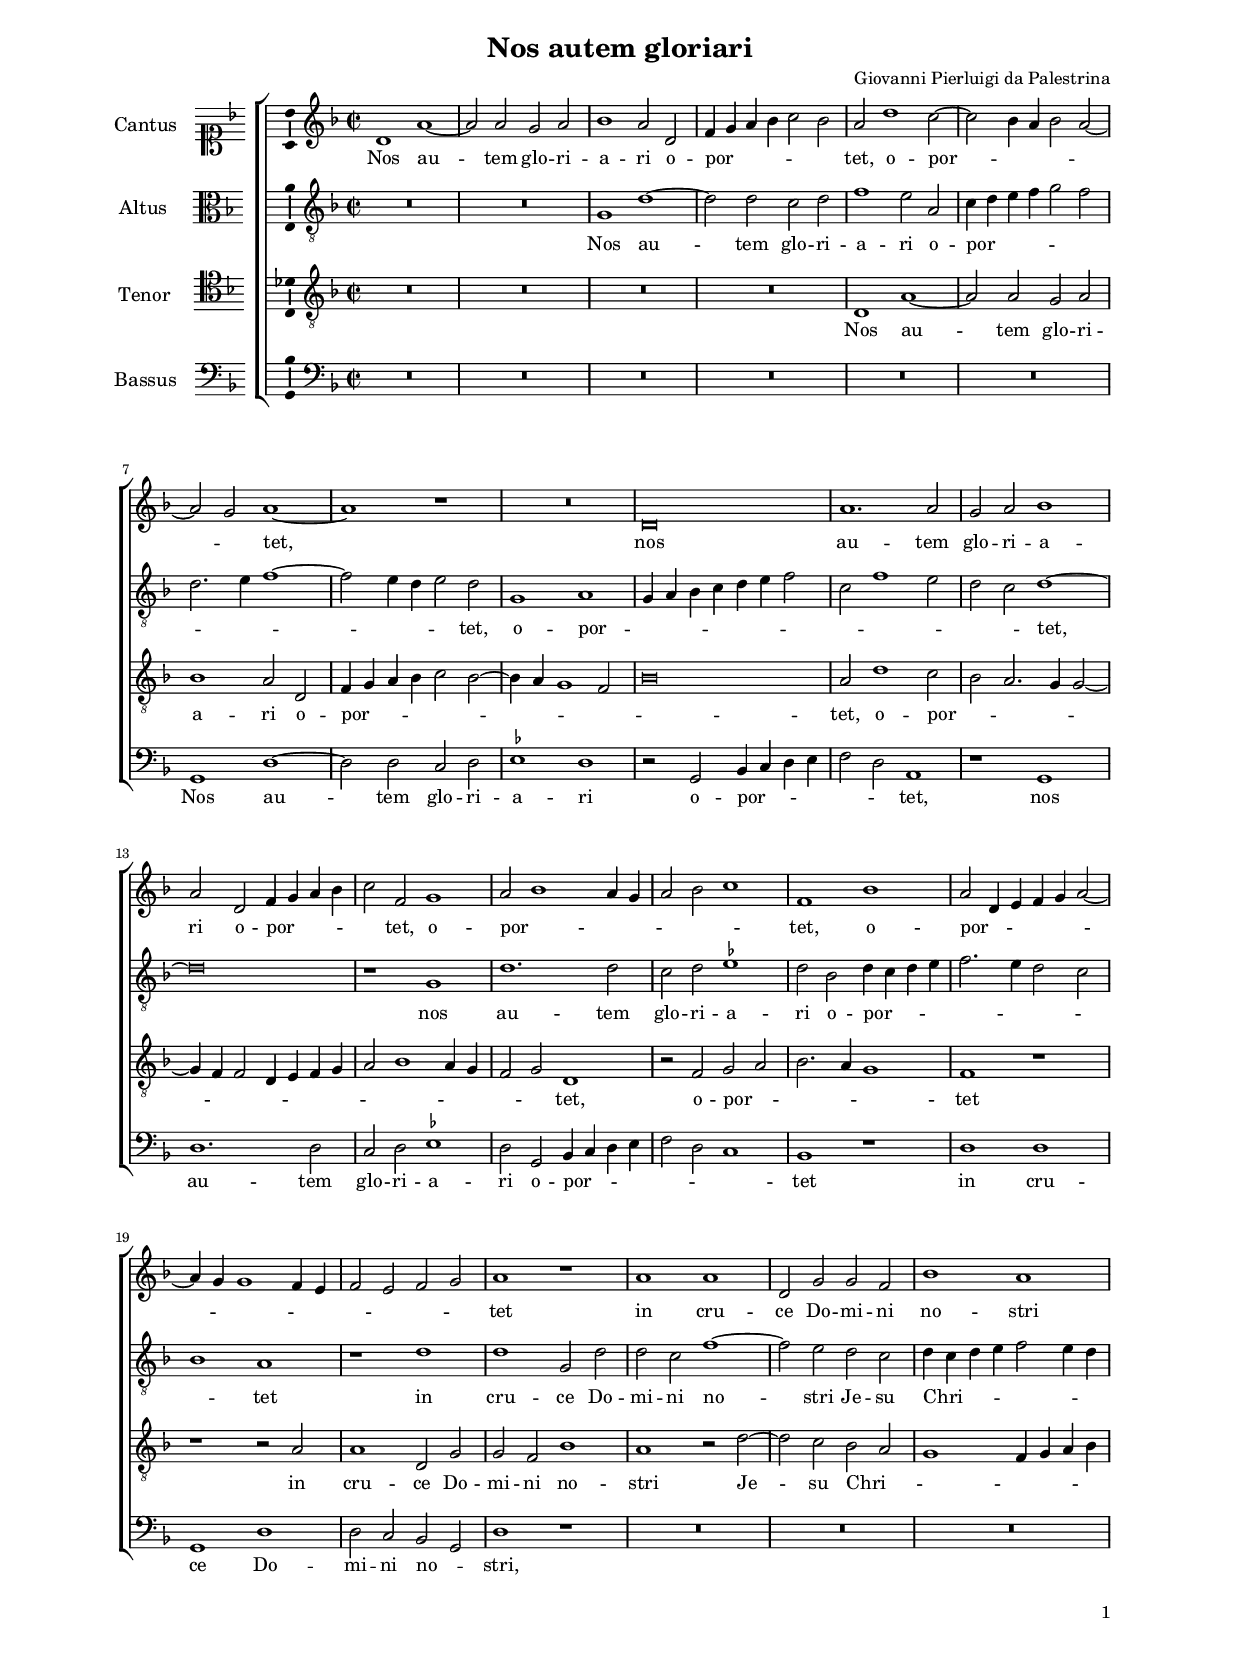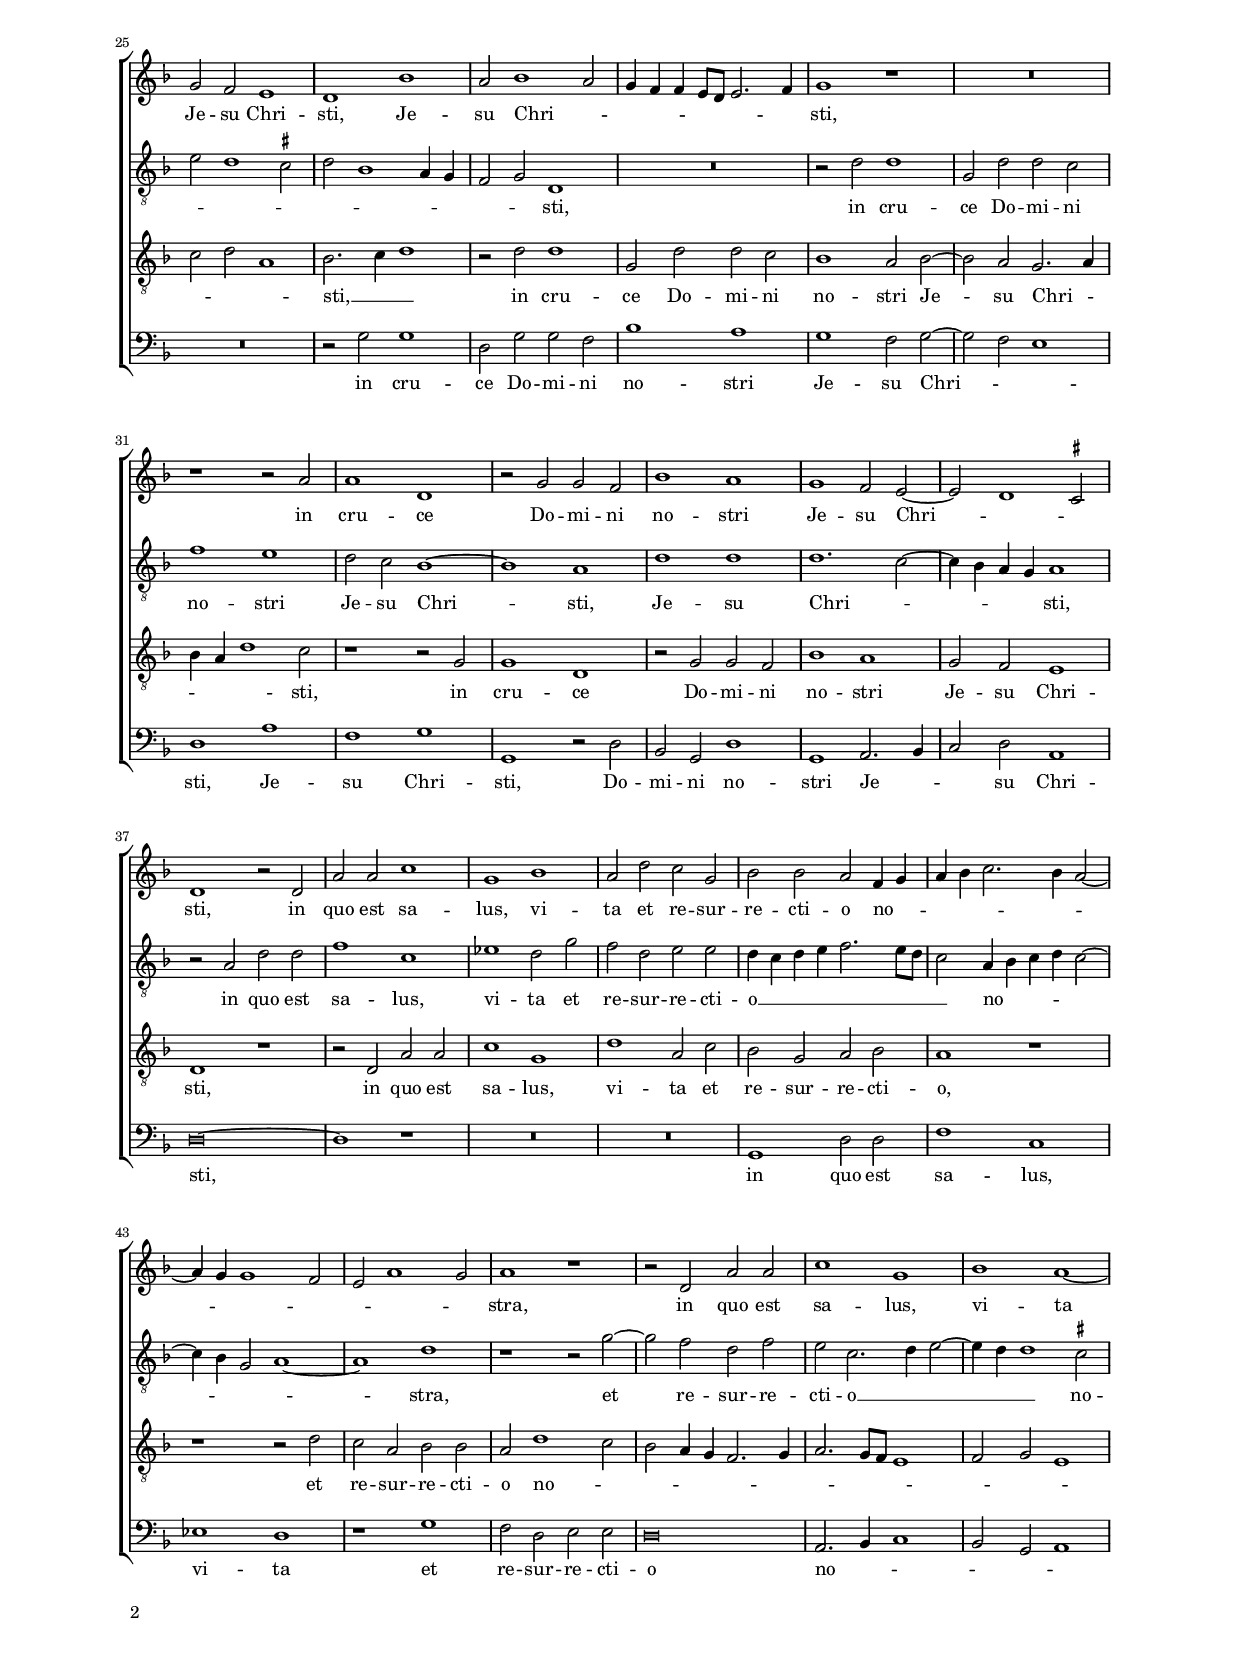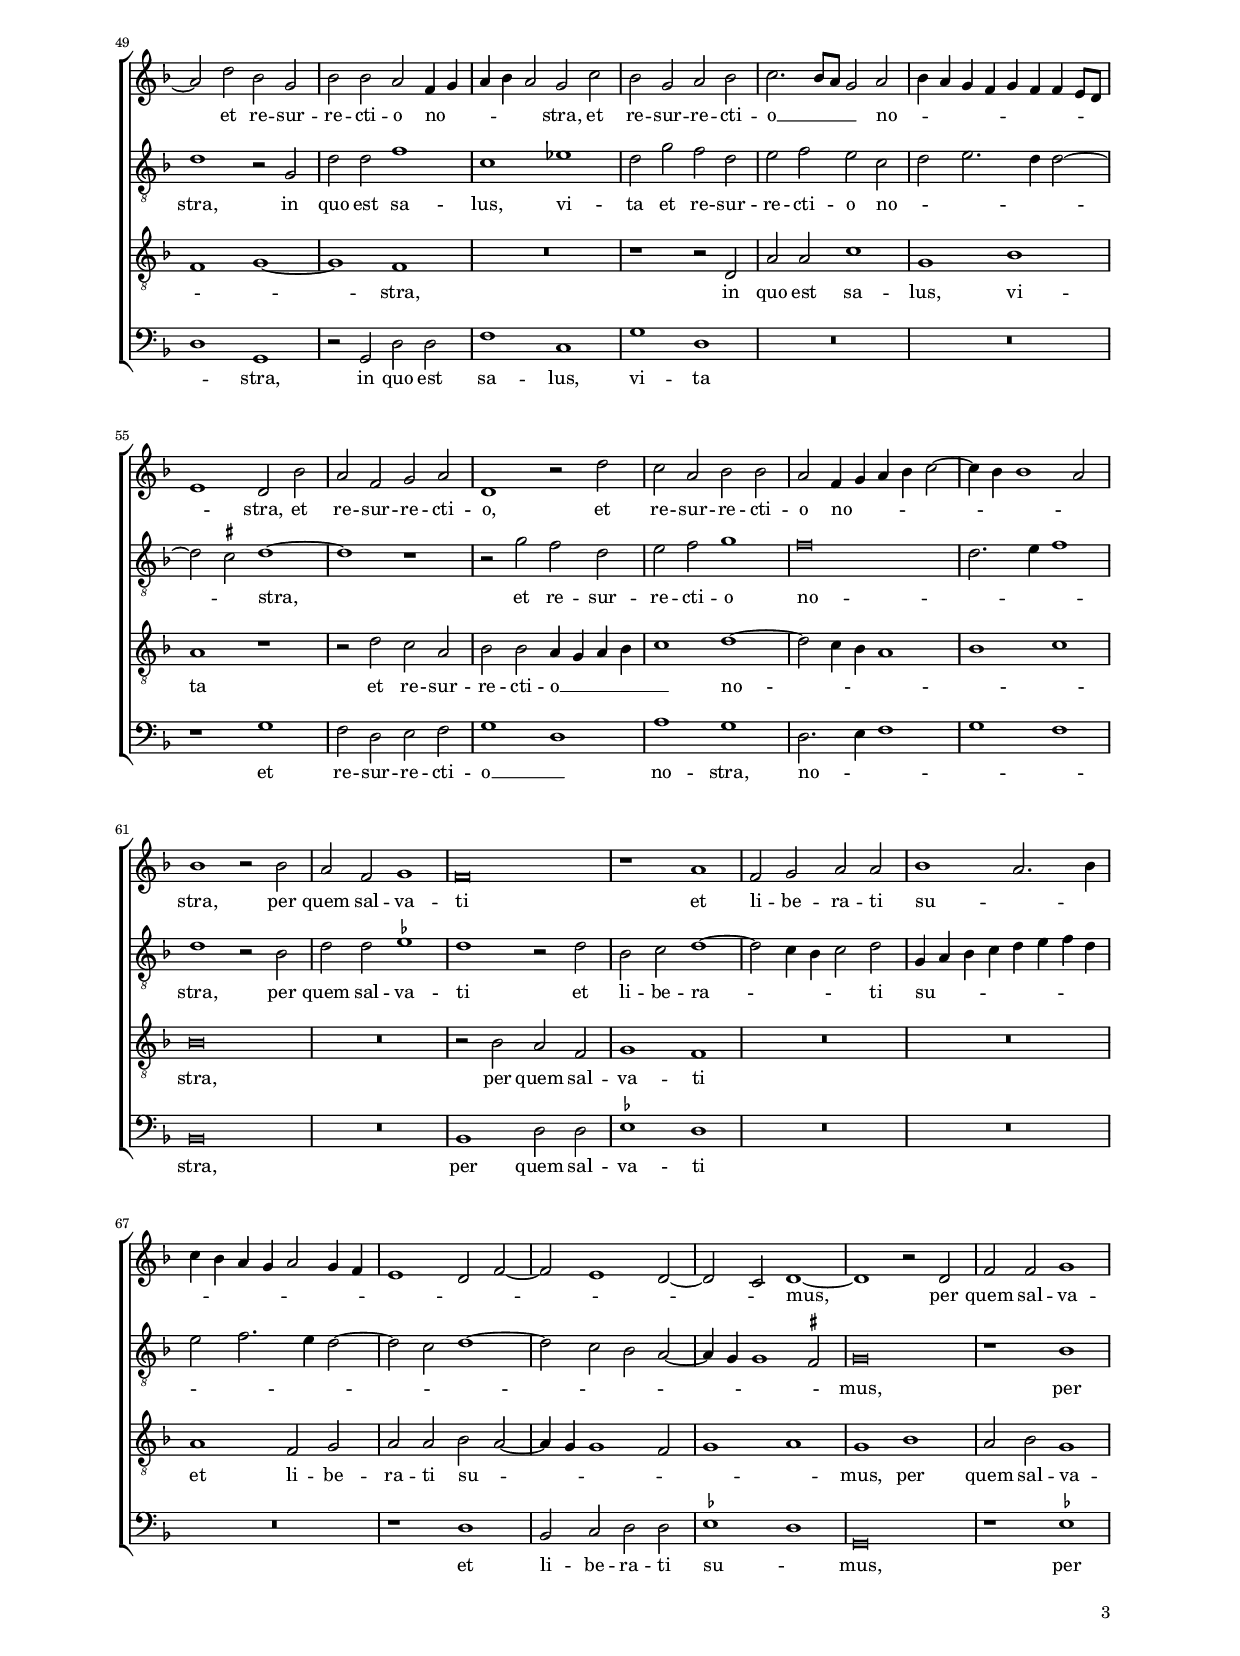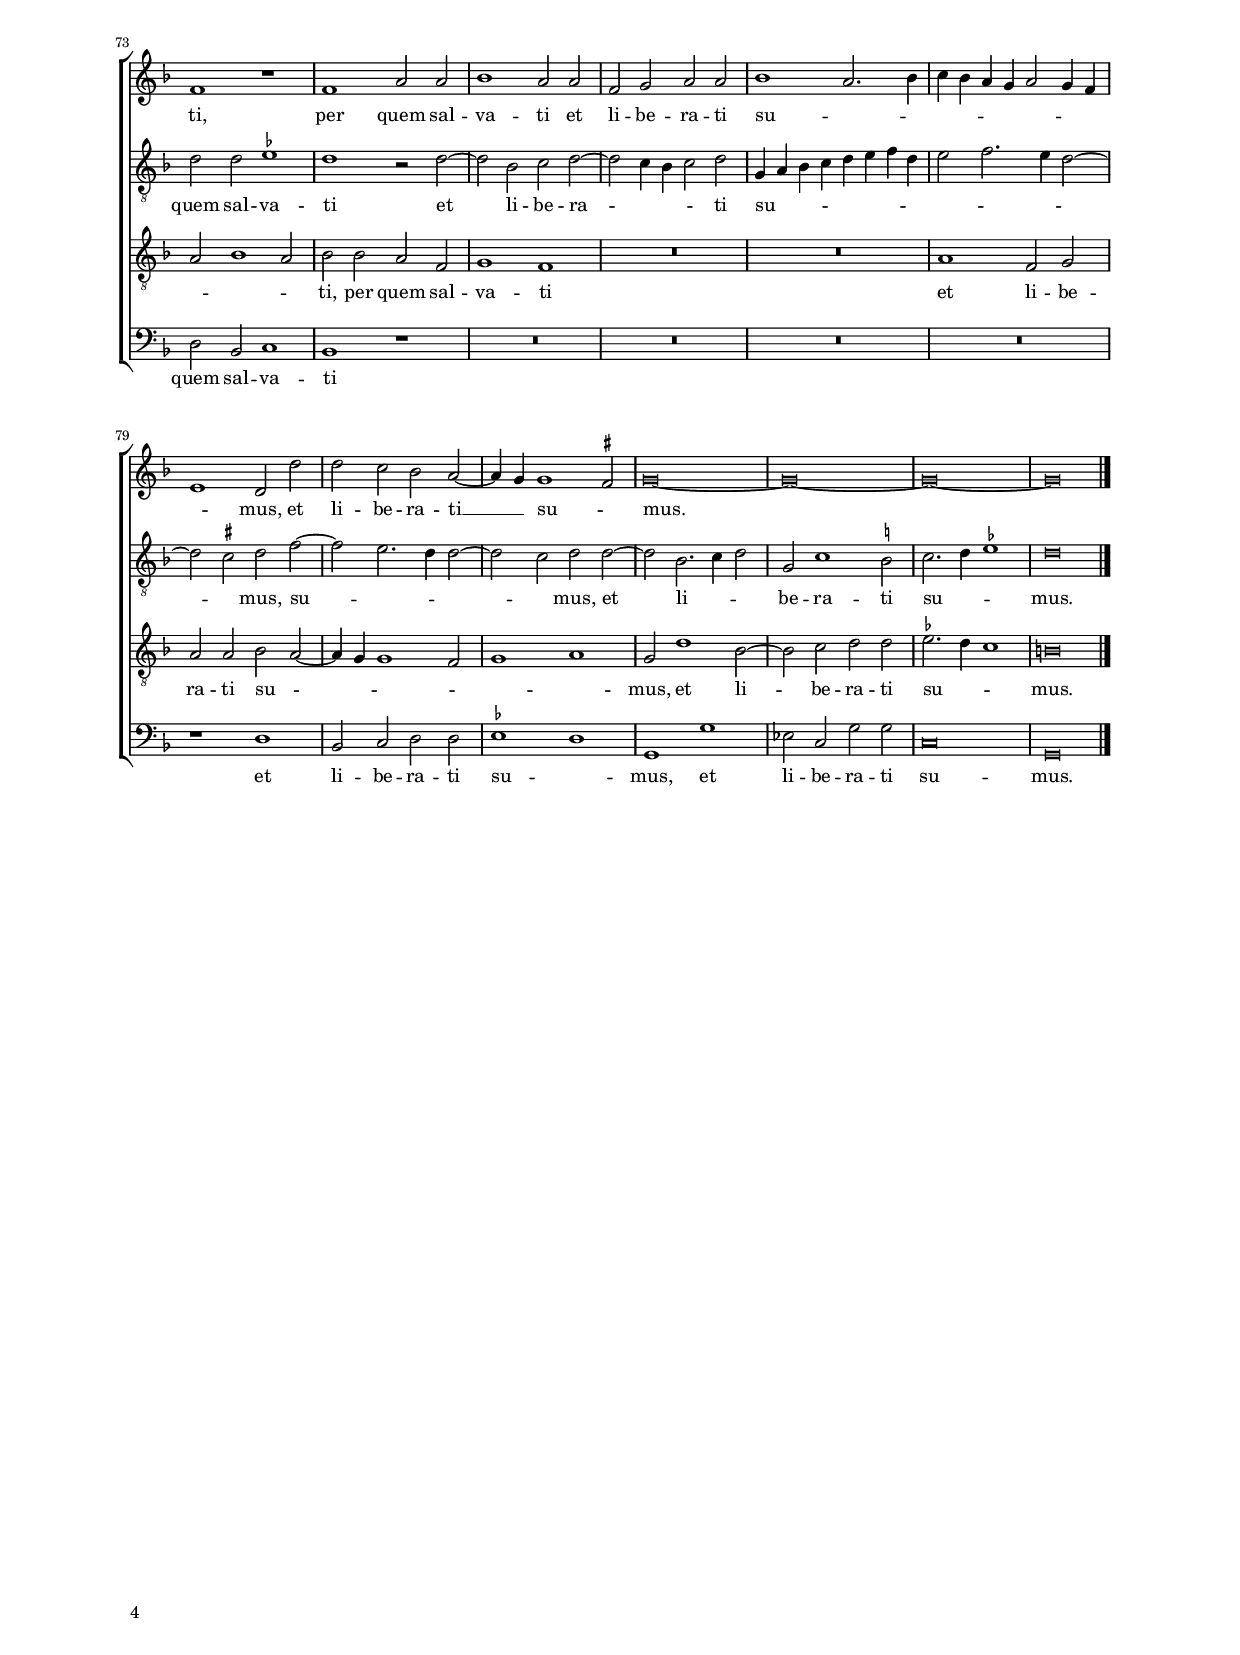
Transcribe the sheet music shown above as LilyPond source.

\header
{
  title="Nos autem gloriari"
  composer="Giovanni Pierluigi da Palestrina"
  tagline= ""
}

\version "2.22.2"
\language deutsch
#(set-global-staff-size 15)
% #(set-default-paper-size "letter")
#(ly:set-option 'point-and-click #f)

	
global = {
    % \set Staff.autoBeaming = ##f        
	\key f \major
	\time 2/2 \set Score.measureLength = #(ly:make-moment 2/1)
    \set Score.tempoHideNote = ##t
    \tempo 2 = 90
    \skip 1*2*85 \bar "|."
	}

	ficta = { \once \set suggestAccidentals = ##t }
	
	forget = #(define-music-function (music) (ly:music?) #{
		\accidentalStyle forget
		$music
		\accidentalStyle default
		#})
	

\paper
	{
	top-margin = 1.7 \cm
	bottom-margin = 1.1 \cm
	left-margin = 2.2 \cm
	right-margin = 2.2 \cm
	ragged-bottom = ##f
	ragged-last-bottom = ##t
	print-page-number = ##f
	system-system-spacing = #'((basic-distance . 17) (minimum-distance . 13) (padding . 5) (strechability . 150))
    oddFooterMarkup=\markup   \fill-line { "" \fromproperty #'page:page-number-string }
    evenFooterMarkup=\markup  \fill-line { \fromproperty #'page:page-number-string "" }
    last-bottom-spacing = #'((basic-distance . 11) (minimum-distance . 7) (padding . 4))
%	systems-per-page = 3
%   page-count = 3        
%	min-systems-per-page = 3
	}


incipitcantus = \markup { \score {
	{
	\set Staff.instrumentName = \markup { \fontsize #1 "Cantus" }
	\key f \major
	\clef soprano
	s4 \bar ""
	}
	\layout  {
	raggedright = ##t
	indent = 1.6 \cm
	line-width = 2.4\cm
	\context { \Staff \remove Time_signature_engraver }
	\override Staff.Clef.Y-extent = #'(0 . 0)
	}} \hspace #1 }
	
      
incipitaltus = \markup { \score {
	{
	\set Staff.instrumentName = \markup { \fontsize #1 "Altus" }
	\key f \major
	\clef alto
	s4 \bar ""
	}
	\layout  {
	raggedright = ##t
	indent = 1.6 \cm
	line-width = 2.4\cm
	\context { \Staff \remove Time_signature_engraver }
	\override Staff.Clef.Y-extent = #'(0 . 0)
	}} \hspace #1 }


incipittenor = \markup { \score {
	{
	\set Staff.instrumentName = \markup { \fontsize #1 "Tenor" }
	\key f \major
	\clef tenor
	s4 \bar ""
	}
	\layout  {
	raggedright = ##t
	indent = 1.6 \cm
	line-width = 2.4\cm
	\context { \Staff \remove Time_signature_engraver }
	\override Staff.Clef.Y-extent = #'(0 . 0)
	}} \hspace #1 }


incipitbassus = \markup { \score {
	{
	\set Staff.instrumentName = \markup { \fontsize #1 "Bassus" }
	\key f \major
	\clef bass
	s4 \bar ""
	}
	\layout  {
	raggedright = ##t
	indent = 1.6 \cm
	line-width = 2.4\cm
	\context { \Staff \remove Time_signature_engraver }
	\override Staff.Clef.Y-extent = #'(0 . 0)
	}} \hspace #1 }


cantus =  \relative c''
	{
	d,1 a'~
	a2 a g a
	b1 a2 d,
	f4 g a b c2 b
%5
	a2 d1 c2~ |
	c2 b4 a b2 a~
	a2 g a1~
	a1 r
	R\breve
%10
	d,\breve |
	a'1. a2
	g2 a b1
	a2 d, f4 g a b
	c2 f, g1
%15
	a2 b1 a4 g |
	a2 b c1
	f,1 b
	a2 d,4 e f g a2~
	a4 g g1 f4 e
%20
	f2 e f g |
	a1 r
	a1 a
	d,2 g g f
	b1 a
%25
	g2 f e1 |
	d1 b'
	a2 b1 a2
	g4 f f e8 d e2. f4
	g1 r
%30
	R\breve |
	r1 r2 a
	a1 d,
	r2 g g f
	b1 a
%35
	g1 f2 e~ |
	e2 d1 \ficta cis2
	d1 r2 d
	a'2 a c1
	g1 b
%40
	a2 d c g |
	b2 b a f4 g
	a4 b c2. b4 a2~
	a4 g g1 f2
	e2 a1 g2
%45
	a1 r |
	r2 d, a' a
	c1 g
	b1 a~
	a2 d b g
%50
	b2 b a f4 g |
	a4 b a2 g c
	b2 g a b
	c2. b8 a g2 a
	b4 a g f g f f e8 d
%55
	e1 d2 b' |
	a2 f g a
	d,1 r2 d'
	c2 a b b
	a2 f4 g a b c2~
%60
	c4 b b1 a2 |
	b1 r2 b
	a2 f g1
	f\breve
	r1 a
%65
	f2 g a a |
	b1 a2. b4
	c4 b a g a2 g4 f
	e1 d2 f~
	f2 e1 d2~
%70
	d2 c d1~ |
	d1 r2 d
	f2 f g1
	f1 r
	f1 a2 a
%75
	b1 a2 a |
	f2 g a a
	b1 a2. b4
	c4 b a g a2 g4 f
	e1 d2 d'
%80
	d2 c b a~ |
	a4 g g1 \ficta fis2
	g\breve~
	g\breve~
	g\breve~
%85
	g\breve |
	}


altus =  \relative c'
	{
	R\breve
	R\breve
	g1 d'~
	d2 d c d
%5
	f1 e2 a, |
	c4 d e f g2 f
	d2. e4 f1~
	f2 e4 d e2 d
	g,1 a
%10
	g4 a b c d e f2 |
	c2 f1 e2
	d2 c d1~
	d\breve
	r1 g,
%15
	d'1. d2 |
	c2 d \ficta es1
	d2 b d4 c d e
	f2. e4 d2 c
	b1 a
%20
	r1 d |
	d1 g,2 d'
	d2 c f1~
	f2 e d c
	d4 c d e f2 e4 d
%25
	e2 d1 \ficta cis2 |
	d2 b1 a4 g
	f2 g d1
	R\breve
	r2 d' d1
%30
	g,2 d' d c |
	f1 e
	d2 c b1~
	b1 a
	d1 d
%35
	d1. c2~ |
	c4 b a g a1
	r2 a d d
	f1 c
	es1 d2 g
%40
	f2 d e e |
	d4 c d e f2. e8 d
	c2 a4 b c d c2~
	c4 b g2 a1~
	a1 d
%45
	r1 r2 g~ |
	g2 f d f
	e2 c2. d4 e2~
	e4 d d1 \ficta cis2
	d1 r2 g,
%50
	d'2 d f1 |
	c1 es
	d2 g f d
	e2 f e c
	d2 e2. d4 d2~
%55
	d2 \ficta cis d1~ |
	d1 r
	r2 g f d
	e2 f g1
	f\breve
%60
	d2. e4 f1 |
	d1 r2 b
	d2 d \ficta es1
	d1 r2 d
	b2 c d1~
%65
	d2 c4 b c2 d |
	g,4 a b c d e f d
	e2 f2. e4 d2~
	d2 c d1~
	d2 c b a~
%70
	a4 g g1 \ficta fis2 |
	g\breve
	r1 b
	d2 d \ficta es1
	d1 r2 d~
%75
	d2 b c d~ |
	d2 c4 b c2 d
	g,4 a b c d e f d
	e2 f2. e4 d2~
	d2 \ficta cis d f~
%80
	f2 e2. d4 d2~ |
	d2 c d d~
	d2 b2. c4 d2
	g,2 c1 \ficta h2
	c2. d4 \ficta es1
%85
	d\breve |
	}


tenor =  \relative c'
	{
	R\breve
	R\breve
	R\breve
	R\breve
%5
	d,1 a'~ |
	a2 a g a
	b1 a2 d,
	f4 g a b c2 b~
	b4 a g1 f2
%10
	b\breve |
	a2 d1 c2
	b2 a2. g4 g2~
	g4 f f2 d4 e f g
	a2 b1 a4 g
%15
	f2 g d1  |
	r2 f g a
	b2. a4 g1
	f1 r
	r1 r2 a
%20
	a1 d,2 g |
	g2 f b1
	a1 r2 d~
	d2 c b a
	g1 f4 g a b
%25
	c2 d a1 |
	b2. c4 d1
	r2 d d1
	g,2 d' d c
	b1 a2 b~
%30
	b2 a g2. a4 |
	b4 a d1 c2
	r1 r2 g
	g1 d
	r2 g g f
%35
	b1 a |
	g2 f e1
	d1 r
	r2 d a' a
	c1 g
%40
	d'1 a2 c |
	b2 g a b
	a1 r
	r1 r2 d
	c2 a b b
%45
	a2 d1 c2 |
	b2 a4 g f2. g4
	a2. g8 f e1
	f2 g e1
	f1 g~
%50
	g1 f |
	R\breve
	r1 r2 d
	a'2 a c1
	g1 b
%55
	a1 r |
	r2 d c a
	b2 b a4 g a b
	c1 d~
	d2 c4 b a1
%60
	b1 c |
	b\breve
	R\breve
	r2 b a f
	g1 f
%65
	R\breve |
	R\breve
	a1 f2 g
	a2 a b a~
	a4 g g1 f2
%70
	g1 a |
	g1 b
	a2 b g1
	a2 b1 a2
	b2 b a f
%75
	g1 f |
	R\breve
	R\breve
	a1 f2 g
	a2 a b a~
%80
	a4 g g1 f2 |
	g1 a
	g2 d'1 b2~
	b2 c d d
	\ficta es2. d4 c1
%85
	h\breve |
	}


bassus  =  \relative c
	{
	R\breve
	R\breve
	R\breve
	R\breve
%5
	R\breve |
	R\breve
	g1 d'~
	d2 d c d
	\ficta es1 d
%10
	r2 g, b4 c d e |
	f2 d a1
	r1 g
	d'1. d2
	c2 d \ficta es1
%15
	d2 g, b4 c d e |
	f2 d c1
	b1 r
	d1 d
	g,1 d'
%20
	d2 c b g |
	d'1 r
	R\breve
	R\breve
	R\breve
%25
	R\breve |
	r2 g g1
	d2 g g f
	b1 a
	g1 f2 g~
%30
	g2 f e1 |
	d1 a'
	f1 g
	g,1 r2 d'
	b2 g d'1
%35
	g,1 a2. b4 |
	c2 d a1
	d\breve~
	d1 r
	R\breve
%40
	R\breve |
	g,1 d'2 d
	f1 c
	es1 d
	r1 g
%45
	f2 d e e |
	d\breve
	a2. b4 c1
	b2 g a1
	d1 g,
%50
	r2 g d' d |
	f1 c
	g'1 d
	R\breve
	R\breve
%55
	r1 g |
	f2 d e f
	g1 d
	a'1 g
	d2. e4 f1
%60
	g1 f |
	b,\breve
	R\breve
	b1 d2 d
	\ficta es1 d
%65
	R\breve |
	R\breve
	R\breve
	r1 d
	b2 c d d
%70
	\ficta es1 d |
	g,\breve
	r1 \ficta es'
	d2 b c1
	b1 r
%75
	R\breve |
	R\breve
	R\breve
	R\breve
	r1 d
%80
	b2 c d d |
	\ficta es1 d
	g,1 g'
	es2 c g' g
	c,\breve
%85
	g\breve |
	}

lyricscantus = \lyricmode {
	Nos au -- tem glo -- ri -- a -- ri o -- por -- _ _ _ _ _ tet,
    o -- por -- _ _ _ _ _ tet,
    nos au -- tem glo -- ri -- a -- ri o -- por -- _ _ _ _ tet,
    o -- por -- _ _ _ _ _ _ tet,
    o -- por -- _ _ _ _ _ _ _ _ _ _ _ _ _ tet
    in cru -- ce Do -- mi -- ni no -- stri Je -- su Chri -- sti,
    Je -- su Chri -- _ _ _ _ _ _ _ _ sti,
    in cru -- ce Do -- mi -- ni no -- stri Je -- su Chri -- _ _ sti,
    in quo est sa -- lus,
    vi -- ta et re -- sur -- re -- cti -- o no -- _ _ _ _ _ _ _ _ _ _ _ _ stra,
    in quo est sa -- lus, vi -- ta et re -- sur -- re -- cti -- o no -- _ _ _ _ stra,
    et re -- sur -- re -- cti -- o __ _ _ _ no -- _ _ _ _ _ _ _ _ _ _ stra,
    et re -- sur -- re -- cti -- o,
    et re -- sur -- re -- cti -- o no -- _ _ _ _ _ _ _ stra,
    per quem sal -- va -- ti et li -- be -- ra -- ti su -- _ _ _ _ _ _ _ _ _ _ _ _ _ _ _ mus,
    per quem sal -- va -- ti,
    per quem sal -- va -- ti et li -- be -- ra -- ti su -- _ _ _ _ _ _ _ _ _ _ mus,
    et li -- be -- ra -- ti __ _ su -- _ mus.
	}


lyricsaltus = \lyricmode {
	Nos au -- tem glo -- ri -- a -- ri o -- por -- _ _ _ _ _ _ _ _ _ _ _ tet,
    o -- por -- _ _ _ _ _ _ _ _ _ _ _ _ tet,
    nos au -- tem glo -- ri -- a -- ri o -- por -- _ _ _ _ _ _ _ _ tet
    in cru -- ce Do -- mi -- ni no -- stri Je -- su Chri -- _ _ _ _ _ _ _ _ _ _ _ _ _ _ _ sti,
    in cru -- ce Do -- mi -- ni no -- stri Je -- su Chri -- sti,
    Je -- su Chri -- _ _ _ _ sti,
    in quo est sa -- lus,
    vi -- ta et re -- sur -- re -- cti -- o __ _ _ _ _ _ _ _ no -- _ _ _ _ _ _ _ stra,
    et re -- sur -- re -- cti -- o __ _ _ _ _ no -- stra,
    in quo est sa -- lus, vi -- ta
    et re -- sur -- re -- cti -- o no -- _ _ _ _ _ stra,
    et re -- sur -- re -- cti -- o no -- _ _ _ stra,
    per quem sal -- va -- ti et li -- be -- ra -- _ _ _ ti su -- _ _ _ _ _ _ _ _ _ _ _ _ _ _ _ _ _ _ _ mus,
    per quem sal -- va -- ti et li -- be -- ra -- _ _ _ ti su -- _ _ _ _ _ _ _ _ _ _ _ _ mus,
    su -- _ _ _ _ mus,
    et li -- _ _ be -- ra -- ti su -- _ _ mus.
	}


lyricstenor = \lyricmode {
	Nos au -- tem glo -- ri -- a -- ri o -- por -- _ _ _ _ _ _ _ _ _ tet,
    o -- por -- _ _ _ _ _ _ _ _ _ _ _ _ _ _ _ _ tet,
    o -- por -- _ _ _ _ tet
    in cru -- ce Do -- mi -- ni no -- stri Je -- su Chri -- _ _ _ _ _ _ _ _ _ sti, __ _ _
    in cru -- ce Do -- mi -- ni no -- stri Je -- su Chri -- _ _ _ _ sti,
    in cru -- ce Do -- mi -- ni no -- stri Je -- su Chri -- sti,
    in quo est sa -- lus,
    vi -- ta et re -- sur -- re -- cti -- o,
    et re -- sur -- re -- cti -- o no -- _ _ _ _ _ _ _ _ _ _ _ _ _ _ _ stra,
    in quo est sa -- lus, vi -- ta et re -- sur -- re -- cti -- o __ _ _ _ _ no -- _ _ _ _ _ stra,
    per quem sal -- va -- ti et li -- be -- ra -- ti su -- _ _ _ _ _ _ mus,
    per quem sal -- va -- _ _ _ ti,
    per quem sal -- va -- ti et li -- be -- ra -- ti su -- _ _ _ _ _ _ mus,
    et li -- be -- ra -- ti su -- _ _ mus.
	}


lyricsbassus = \lyricmode {
	Nos au -- tem glo -- ri -- a -- ri o -- por -- _ _ _ _ _ tet,
    nos au -- tem glo -- ri -- a -- ri o -- por -- _ _ _ _ _ _ tet
    in cru -- ce Do -- mi -- ni no -- _ stri,
    in cru -- ce Do -- mi -- ni no -- stri Je -- su Chri -- _ _ sti,
    Je -- su Chri -- sti,
    Do -- mi -- ni no -- stri Je -- _ _ su Chri -- sti,
    in quo est sa -- lus,
    vi -- ta et re -- sur -- re -- cti -- o no -- _ _ _ _ _ _ stra,
    in quo est sa -- lus, vi -- ta et re -- sur -- re -- cti -- o __ _ no -- stra,
    no -- _ _ _ _ stra,
    per quem sal -- va -- ti et li -- be -- ra -- ti su -- _ mus,
    per quem sal -- va -- ti et li -- be -- ra -- ti su -- _ mus,
    et li -- be -- ra -- ti su -- mus.
	}


\score
{  
	\transpose c c {
	\new ChoirStaff \with { \override StaffGrouper.staff-staff-spacing.basic-distance = #12 }
	<<

	\new Staff << \global
	\new Voice="v1" {
		\set Staff.instrumentName=\incipitcantus
        %       \set Staff.instrumentName="S"
		\set Staff.midiInstrument = "reed organ"
		\clef "violin"
		\cantus }
	\new Lyrics \lyricsto "v1" {\lyricscantus }
	>>


	\new Staff << \global
	\new Voice="v2" {
		\set Staff.instrumentName=\incipitaltus
        %       \set Staff.instrumentName="A"
		\set Staff.midiInstrument = "reed organ"
        \clef "G_8"
		\altus}
	\new Lyrics \lyricsto "v2" {\lyricsaltus }
	>>


	\new Staff << \global
	\new Voice="v3" {
		\set Staff.instrumentName=\incipittenor
        %       \set Staff.instrumentName="T"
		\set Staff.midiInstrument = "reed organ"
		\clef "G_8"
		\tenor }
	\new Lyrics \lyricsto "v3" {\lyricstenor }
	>>


	\new Staff << \global
	\new Voice="v4" {
		\set Staff.instrumentName=\incipitbassus
        %       \set Staff.instrumentName="B"
		\set Staff.midiInstrument = "reed organ"
		\clef "bass" 
		\bassus }
	\new Lyrics \lyricsto "v4" {\lyricsbassus}
	>>

	>>
	} % transpose

	\layout
	{
	indent = 2.3 \cm
%	\context { \Lyrics \override VerticalAxisGroup.nonstaff-relatedstaff-spacing.padding = #2 }
%	\context { \Lyrics \override LyricText.font-size = #1 }
	\context { \Staff \override TimeSignature.break-visibility = #end-of-line-invisible }
    \context { \Staff \consists "Ambitus_engraver" }
	\context { \Score \override BarNumber.padding = #2 }
	\context { \Voice \override NoteHead.style = #'baroque }
	}

\midi
	{
	}
	
}


% EOF
